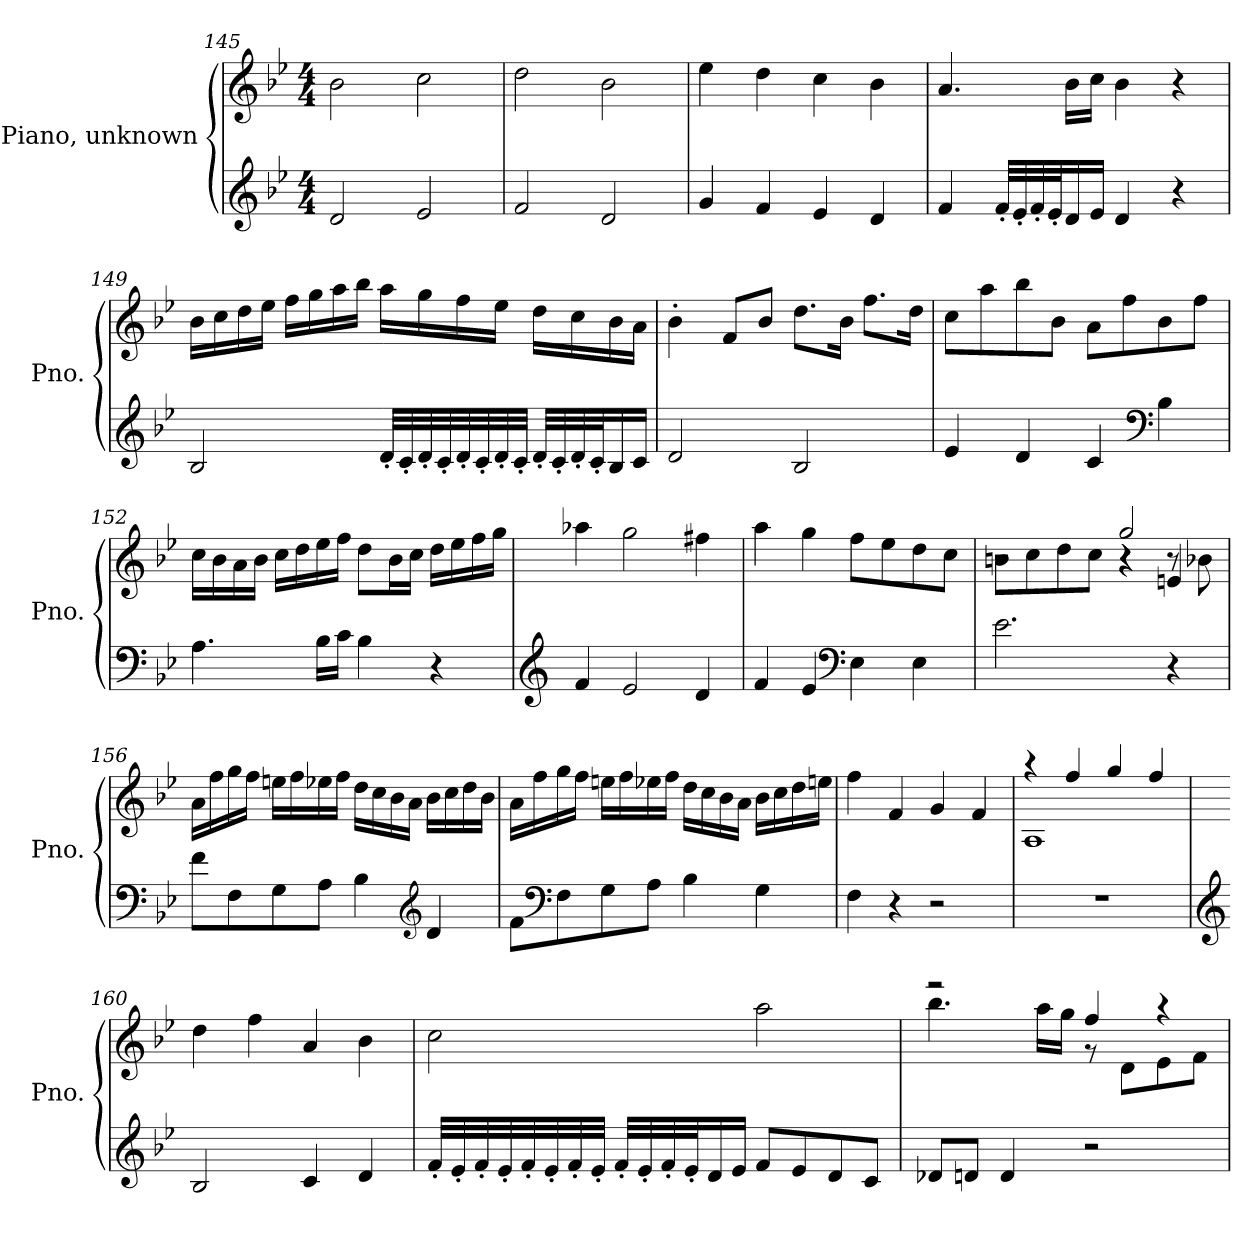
**kern	**kern
*part1	*part1
*staff2	*staff1
*I"Piano, unknown	*
*I'Pno.	*
*clefG2	*clefG2
*k[b-e-]	*k[b-e-]
*M4/4	*M4/4
=145	=145
2d/	2b-\
2e-/	2cc\
!!LO:LB:g=z
=146	=146
2f/	2dd\
2d/	2b-\
=147	=147
4g/	4ee-\
4f/	4dd\
4e-/	4cc\
4d/	4b-\
=148	=148
4f/	4.a/
32f'/LLL	.
32e-'/	.
32f'/	.
32e-'/J	.
16d/	16b-\LL
16e-/JJ	16cc\JJ
4d/	4b-\
4r	4r
=149	=149
2B-/	16b-\LL
.	16cc\
.	16dd\
.	16ee-\JJ
.	16ff\LL
.	16gg\
.	16aa\
.	16bb-\JJ
32d'/LLL	16aa\LL
32c'/	.
32d'/	16gg\
32c'/	.
32d'/	16ff\
32c'/	.
32d'/	16ee-\JJ
32c'/JJJ	.
32d'/LLL	16dd\LL
32c'/	.
32d'/	16cc\
32c'/J	.
16B-/	16b-\
16c/JJ	16a\JJ
!!LO:PB:g=z
=150	=150
2d/	4b-'\
.	8f/L
.	8b-/J
2B-/	8.dd\L
.	16b-\Jk
.	8.ff\L
.	16dd\Jk
=151	=151
4e-/	8cc\L
.	8aa\
4d/	8bb-\
.	8b-\J
4c/	8a\L
.	8ff\
*clefF4	*
4B-\	8b-\
.	8ff\J
=152	=152
4.A\	16cc\LL
.	16b-\
.	16a\
.	16b-\JJ
.	16cc\LL
.	16dd\
16B-\LL	16ee-\
16c\JJ	16ff\JJ
4B-\	8dd\L
.	16b-\L
.	16cc\JJ
4r	16dd\LL
.	16ee-\
.	16ff\
.	16gg\JJ
=153	=153
*clefG2	*
4f/	4aa-X\
2e-/	2gg\
4d/	4ff#X\
!!LO:LB:g=z
=154	=154
4f/	4aa\
4e-/	4gg\
*clefF4	*
4E-\	8ff\L
.	8ee-\
4E-\	8dd\
.	8cc\J
=155	=155
*	*^
*	*	*^
2.e-\	2r	8bn\L	2r
.	.	8cc\	.
.	.	8dd\	.
.	.	8cc\J	.
.	2gg/	4r	4r
4r	.	8r	4en/
.	.	8b-X\	.
*	*v	*v	*v
=156	=156
8f\L	16a\LL
.	16ff\
8F\	16gg\
.	16ff\JJ
8G\	16een\LL
.	16ff\
8A\J	16ee-X\
.	16ff\JJ
4B-\	16dd\LL
.	16cc\
.	16b-\
.	16a\JJ
*clefG2	*
4d/	16b-\LL
.	16cc\
.	16dd\
.	16b-\JJ
!!LO:LB:g=z
=157	=157
8f\L	16a\LL
.	16ff\
*clefF4	*
8F\	16gg\
.	16ff\JJ
8G\	16een\LL
.	16ff\
8A\J	16ee-X\
.	16ff\JJ
4B-\	16dd\LL
.	16cc\
.	16b-\
.	16a\JJ
4G\	16b-\LL
.	16cc\
.	16dd\
.	16een\JJ
=158	=158
4F\	4ff\
4r	4f/
2r	4g/
.	4f/
=159	=159
*	*^
1r	4r	1A
.	4ff/	.
.	4gg/	.
.	4ff/	.
*	*v	*v
=160	=160
*clefG2	*
2B-/	4dd\
.	4ff\
4c/	4a/
4d/	4b-\
!!LO:LB:g=z
=161	=161
32f'/LLL	2cc\
32e-'/	.
32f'/	.
32e-'/	.
32f'/	.
32e-'/	.
32f'/	.
32e-'/JJJ	.
32f'/LLL	.
32e-'/	.
32f'/	.
32e-'/J	.
16d/	.
16e-/JJ	.
8f/L	2aa\
8e-/	.
8d/	.
8c/J	.
=162	=162
*	*^
8d-X/L	2r	4.bb-\
8dn/J	.	.
4d/	.	.
.	.	16aa\LL
.	.	16gg\JJ
2r	4ff/	8r
.	.	8d\L
.	4r	8e-\
.	.	8f\J
*	*v	*v
=	=
*-	*-
